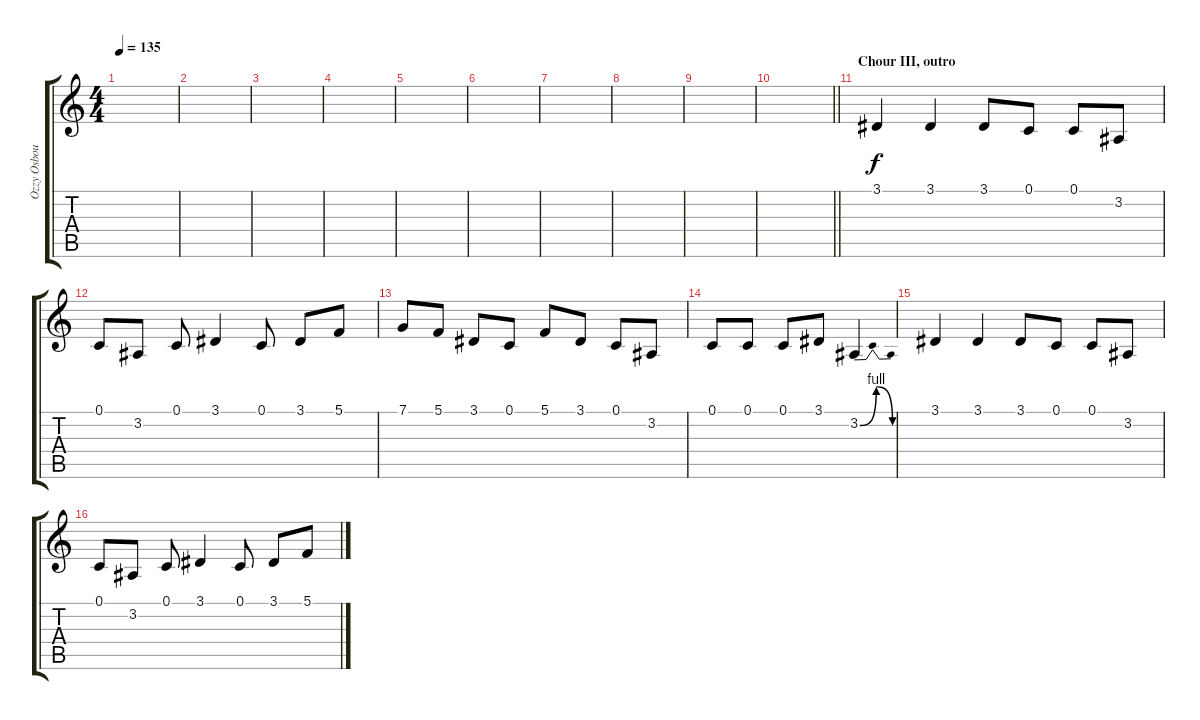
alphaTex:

\track ("Ozzy Osbourne" "Ozzy Osbou") {instrument tangoaccordion}
\staff {score tabs}
\tuning (C4 G3 Eb3 Bb2 F2 C2) {hide}
\ts (4 4)
\tempo 135
\clef g2
\ks c
|
|
|
|
|
|
|
|
|
\barLineRight lightlight
|
\section ("" "Chour III, outro")
3.1.4{dy f instrument altosax} 3.1.4 3.1.8 0.1.8 0.1.8 3.2.8 |
0.1.8 3.2.8 0.1.8 3.1.4 0.1.8 3.1.8 5.1.8 |
7.1.8 5.1.8 3.1.8 0.1.8 5.1.8 3.1.8 0.1.8 3.2.8 |
0.1.8 0.1.8 0.1.8 3.1.8 3.2{be (bendrelease 0 0 15 4 40 4 60 0)}.4 |
3.1.4 3.1.4 3.1.8 0.1.8 0.1.8 3.2.8 |
0.1.8 3.2.8 0.1.8 3.1.4 0.1.8 3.1.8 5.1.8
